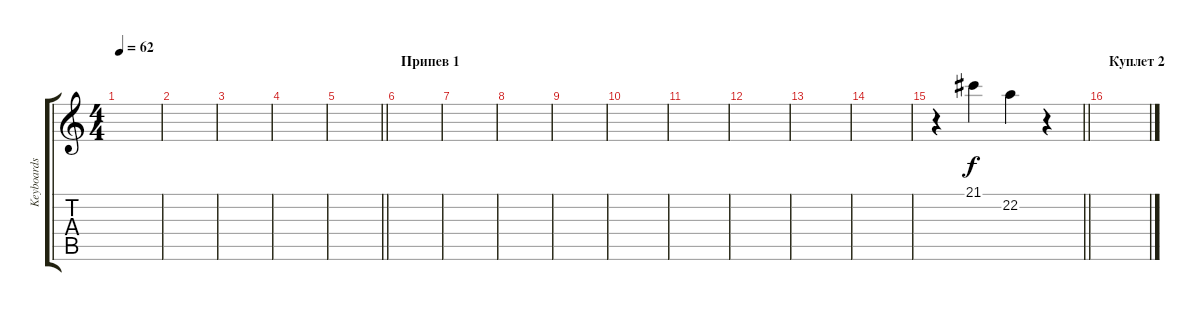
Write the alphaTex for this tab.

\track ("Keyboards # 3" "Keyboards ") {instrument musicbox}
\staff {score tabs}
\tuning (E4 B3 G3 D3 A2 E2) {hide}
\ts (4 4)
\tempo 62
\clef g2
\ks c
|
|
|
|
\barLineRight lightlight
|
\section ("" "Припев 1")
|
|
|
|
|
|
|
|
|
\barLineRight lightlight
r.4 21.1.4 22.2.4 r.4 |
\section ("" "Куплет 2")
